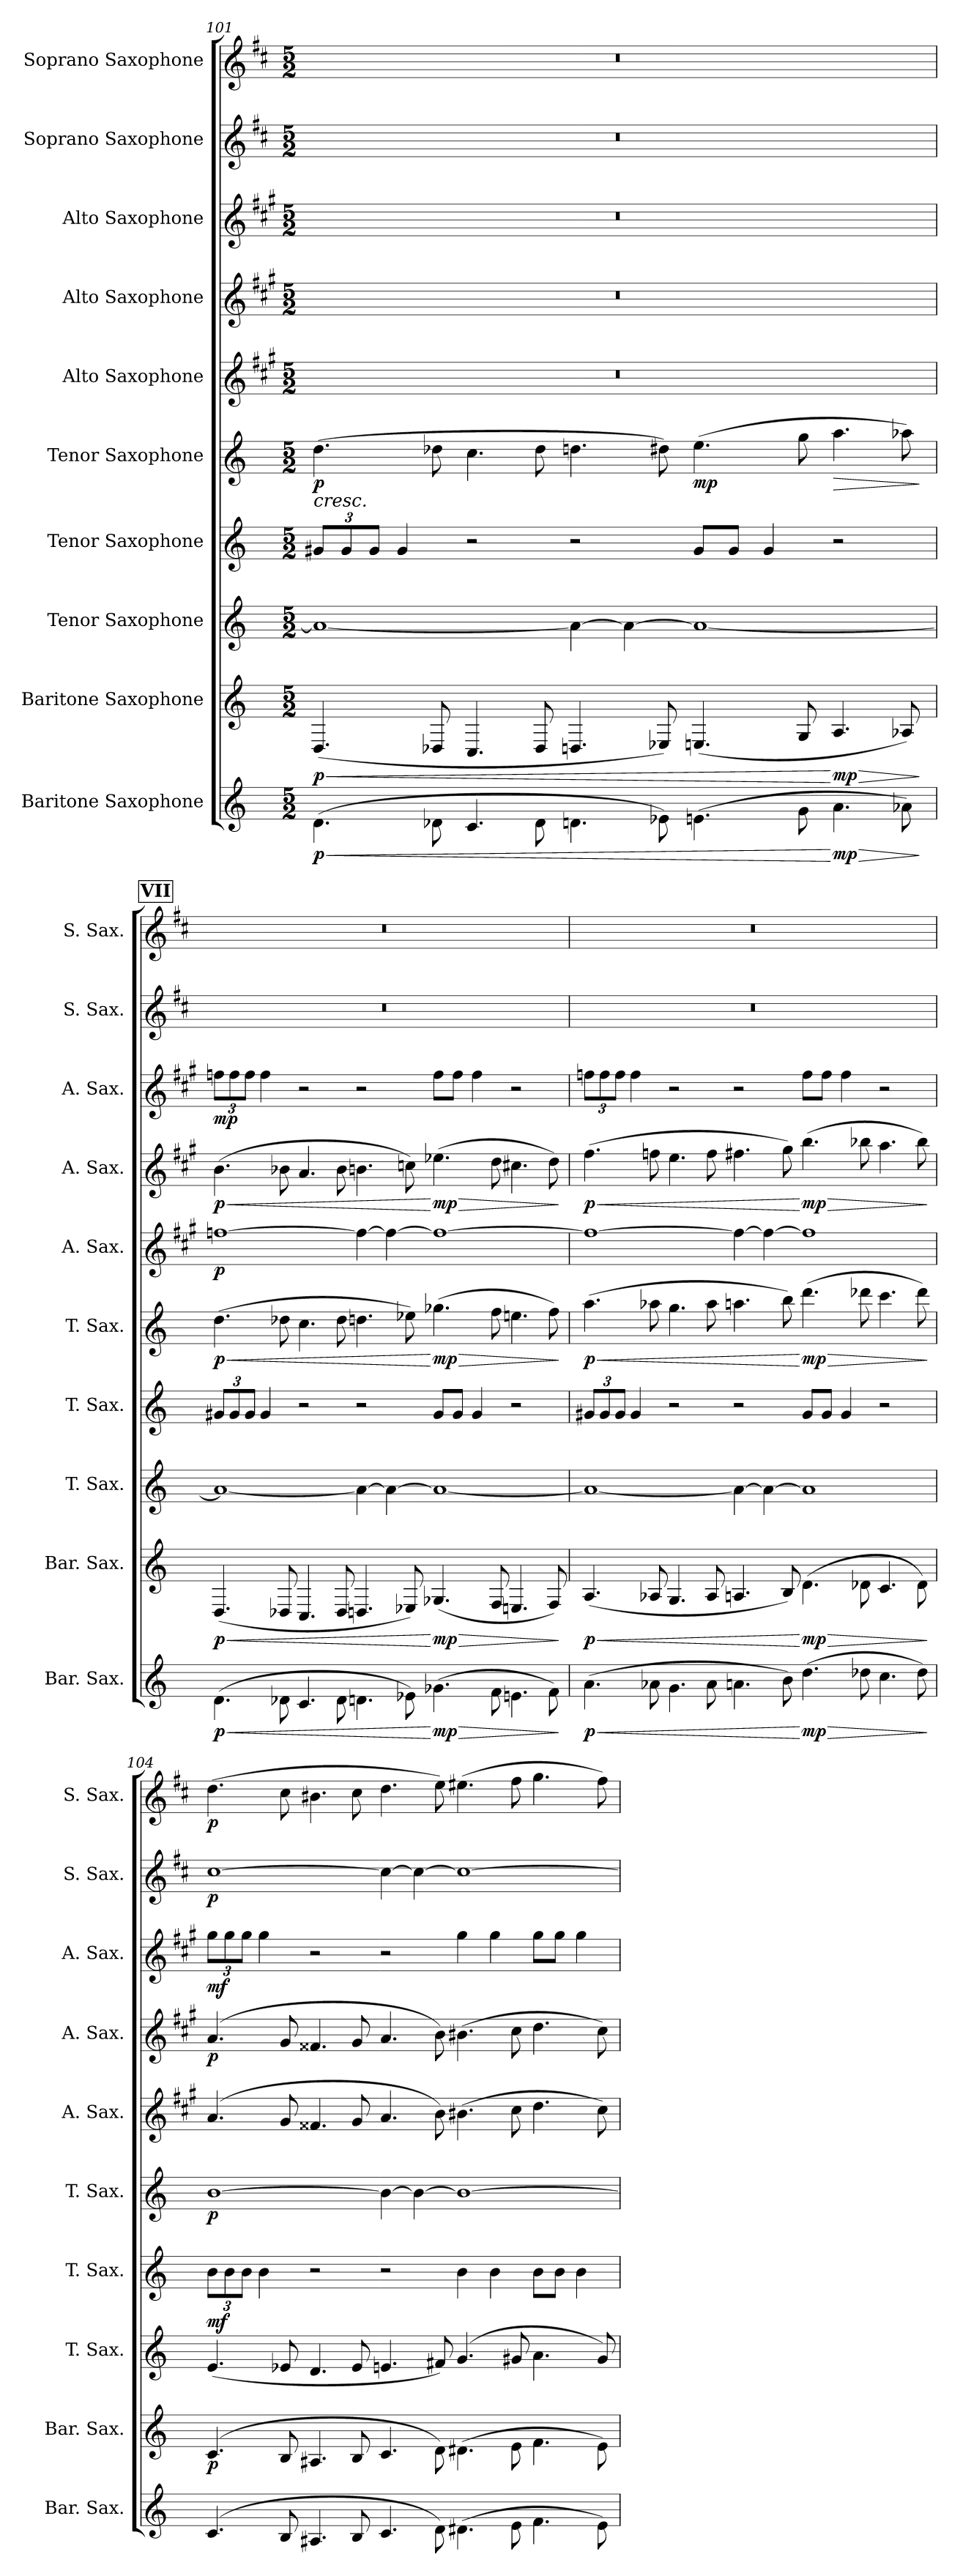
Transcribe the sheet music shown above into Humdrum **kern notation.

**kern	**dynam	**kern	**dynam	**kern	**kern	**dynam	**kern	**dynam	**kern	**dynam	**kern	**dynam	**kern	**dynam	**kern	**dynam	**kern	**dynam
*part10	*part10	*part9	*part9	*part8	*part7	*part7	*part6	*part6	*part5	*part5	*part4	*part4	*part3	*part3	*part2	*part2	*part1	*part1
*staff10	*staff10	*staff9	*staff9	*staff8	*staff7	*staff7	*staff6	*staff6	*staff5	*staff5	*staff4	*staff4	*staff3	*staff3	*staff2	*staff2	*staff1	*staff1
*I"Baritone Saxophone	*	*I"Baritone Saxophone	*	*I"Tenor Saxophone	*I"Tenor Saxophone	*	*I"Tenor Saxophone	*	*I"Alto Saxophone	*	*I"Alto Saxophone	*	*I"Alto Saxophone	*	*I"Soprano Saxophone	*	*I"Soprano Saxophone	*
*I'Bar. Sax.	*	*I'Bar. Sax.	*	*I'T. Sax.	*I'T. Sax.	*	*I'T. Sax.	*	*I'A. Sax.	*	*I'A. Sax.	*	*I'A. Sax.	*	*I'S. Sax.	*	*I'S. Sax.	*
!!LO:PB:g=z
*clefG2	*	*clefG2	*	*clefG2	*clefG2	*	*clefG2	*	*clefG2	*	*clefG2	*	*clefG2	*	*clefG2	*	*clefG2	*
*ITrd12c21	*	*ITrd12c21	*	*ITrd8c14	*ITrd8c14	*	*ITrd8c14	*	*ITrd5c9	*	*ITrd5c9	*	*ITrd5c9	*	*ITrd1c2	*	*ITrd1c2	*
*k[]	*	*k[]	*	*k[]	*k[]	*	*k[]	*	*k[]	*	*k[]	*	*k[]	*	*k[]	*	*k[]	*
*M5/2	*	*M5/2	*	*M5/2	*M5/2	*	*M5/2	*	*M5/2	*	*M5/2	*	*M5/2	*	*M5/2	*	*M5/2	*
=101	=101	=101	=101	=101	=101	=101	=101	=101	=101	=101	=101	=101	=101	=101	=101	=101	=101	=101
!	!LO:HP:b	!	!LO:HP:b	!	!	!	!	!	!	!	!	!	!	!	!	!	!	!
*	*	*	*	*	*Xbrackettup	*	*	*	*	*	*	*	*	*	*	*	*	*
!	!LO:DY:n=1:b	!	!LO:DY:n=1:b	!	!	!	!	!LO:HP:b	!	!	!	!	!	!	!	!	!	!
!	!	!	!	!	!	!	!	!LO:DY:n=1:b	!	!	!	!	!	!	!	!	!	!
(4.D\	< p	(4.DD/	< p	1A-_	12G#X/L	.	(4.d\	< p	2%5r	.	2%5r	.	2%5r	.	2%5r	.	2%5r	.
.	.	.	.	.	12G#/	.	.	.	.	.	.	.	.	.	.	.	.	.
.	.	.	.	.	12G#/J	.	.	.	.	.	.	.	.	.	.	.	.	.
.	.	.	.	.	4G#/	.	.	.	.	.	.	.	.	.	.	.	.	.
8D-X\	.	8DD-X/	.	.	.	.	8d-X\	.	.	.	.	.	.	.	.	.	.	.
4.C/	.	4.CC/	.	.	2r	.	4.c\	.	.	.	.	.	.	.	.	.	.	.
8D-\	.	8DD-/	.	.	.	.	8d-\	.	.	.	.	.	.	.	.	.	.	.
4.Dn\	.	4.DDn/	.	4A-\_	2r	.	4.dn\	.	.	.	.	.	.	.	.	.	.	.
.	.	.	.	4A-\_	.	.	.	.	.	.	.	.	.	.	.	.	.	.
8E-X\)	.	8EE-X/)	.	.	.	.	8d#X\)	.	.	.	.	.	.	.	.	.	.	.
!	!	!	!	!	!	!	!	!LO:DY:n=2:b	!	!	!	!	!	!	!	!	!	!
(4.En\	.	(4.EEn/	.	1A-_	8G#/L	.	(4.e\	mp	.	.	.	.	.	.	.	.	.	.
.	.	.	.	.	8G#/J	.	.	.	.	.	.	.	.	.	.	.	.	.
.	.	.	.	.	4G#/	.	.	.	.	.	.	.	.	.	.	.	.	.
8G\	.	8GG/	.	.	.	.	8g\	.	.	.	.	.	.	.	.	.	.	.
!	!LO:HP:n=1:b	!	!LO:HP:n=1:b	!	!	!	!	!LO:HP:n=1:b	!	!	!	!	!	!	!	!	!	!
!	!LO:DY:n=2:b	!	!LO:DY:n=2:b	!	!	!	!	!	!	!	!	!	!	!	!	!	!	!
4.A\	[ > mp	4.AA/	[ > mp	.	2r	.	4.a\	[ >	.	.	.	.	.	.	.	.	.	.
8A-X\)	.	8AA-X/)	.	.	.	.	8a-X\)	.	.	.	.	.	.	.	.	.	.	.
.	]	.	]	.	.	.	.	]	.	.	.	.	.	.	.	.	.	.
!!LO:REH:place=s1:a:B:fs=14:t=VII
=102	=102	=102	=102	=102	=102	=102	=102	=102	=102	=102	=102	=102	=102	=102	=102	=102	=102	=102
!	!LO:HP:b	!	!LO:HP:b	!	!	!	!	!LO:HP:b	!	!	!	!LO:HP:b	!	!	!	!	!	!
*	*	*	*	*	*	*	*	*	*	*	*	*	*Xbrackettup	*	*	*	*	*
!	!LO:DY:n=1:b	!	!LO:DY:n=1:b	!	!	!	!	!LO:DY:n=1:b	!	!LO:DY:b	!	!LO:DY:n=1:b	!	!LO:DY:b	!	!	!	!
(4.D\	< p	(4.DD/	< p	1A-_	12G#X/L	.	(4.d\	< p	[1a-X	p	(4.d\	< p	12a-X\L	mp	2%5r	.	2%5r	.
.	.	.	.	.	12G#/	.	.	.	.	.	.	.	12a-\	.	.	.	.	.
.	.	.	.	.	12G#/J	.	.	.	.	.	.	.	12a-\J	.	.	.	.	.
.	.	.	.	.	4G#/	.	.	.	.	.	.	.	4a-\	.	.	.	.	.
8D-X\	.	8DD-X/	.	.	.	.	8d-X\	.	.	.	8d-X\	.	.	.	.	.	.	.
4.C/	.	4.CC/	.	.	2r	.	4.c\	.	.	.	4.c/	.	2r	.	.	.	.	.
8D-\	.	8DD-/	.	.	.	.	8d-\	.	.	.	8d-\	.	.	.	.	.	.	.
4.Dn\	.	4.DDn/	.	4A-\_	2r	.	4.dn\	.	4a-\_	.	4.dn\	.	2r	.	.	.	.	.
.	.	.	.	4A-\_	.	.	.	.	4a-\_	.	.	.	.	.	.	.	.	.
8E-X\)	.	8EE-X/)	.	.	.	.	8e-X\)	.	.	.	8e-X\)	.	.	.	.	.	.	.
!	!LO:HP:n=1:b	!	!LO:HP:n=1:b	!	!	!	!	!LO:HP:n=1:b	!	!	!	!LO:HP:n=1:b	!	!	!	!	!	!
!	!LO:DY:n=2:b	!	!LO:DY:n=2:b	!	!	!	!	!LO:DY:n=2:b	!	!	!	!LO:DY:n=2:b	!	!	!	!	!	!
(4.G-X\	[ > mp	(4.GG-X/	[ > mp	1A-_	8G#/L	.	(4.g-X\	[ > mp	1a-_	.	(4.g-X\	[ > mp	8a-\L	.	.	.	.	.
.	.	.	.	.	8G#/J	.	.	.	.	.	.	.	8a-\J	.	.	.	.	.
.	.	.	.	.	4G#/	.	.	.	.	.	.	.	4a-\	.	.	.	.	.
8F\	.	8FF/	.	.	.	.	8f\	.	.	.	8f\	.	.	.	.	.	.	.
4.En\	.	4.EEn/	.	.	2r	.	4.en\	.	.	.	4.en\	.	2r	.	.	.	.	.
8F\)	.	8FF/)	.	.	.	.	8f\)	.	.	.	8f\)	.	.	.	.	.	.	.
.	]	.	]	.	.	.	.	]	.	.	.	]	.	.	.	.	.	.
!!LO:PB:g=z
=103	=103	=103	=103	=103	=103	=103	=103	=103	=103	=103	=103	=103	=103	=103	=103	=103	=103	=103
!	!LO:HP:b	!	!LO:HP:b	!	!	!	!	!LO:HP:b	!	!	!	!LO:HP:b	!	!	!	!	!	!
!	!LO:DY:n=1:b	!	!LO:DY:n=1:b	!	!	!	!	!LO:DY:n=1:b	!	!	!	!LO:DY:n=1:b	!	!	!	!	!	!
(4.A\	< p	(4.AA/	< p	1A-_	12G#X/L	.	(4.a\	< p	1a-_	.	(4.a\	< p	12a-X\L	.	2%5r	.	2%5r	.
.	.	.	.	.	12G#/	.	.	.	.	.	.	.	12a-\	.	.	.	.	.
.	.	.	.	.	12G#/J	.	.	.	.	.	.	.	12a-\J	.	.	.	.	.
.	.	.	.	.	4G#/	.	.	.	.	.	.	.	4a-\	.	.	.	.	.
8A-X\	.	8AA-X/	.	.	.	.	8a-X\	.	.	.	8a-X\	.	.	.	.	.	.	.
4.G\	.	4.GG/	.	.	2r	.	4.g\	.	.	.	4.g\	.	2r	.	.	.	.	.
8A-\	.	8AA-/	.	.	.	.	8a-\	.	.	.	8a-\	.	.	.	.	.	.	.
4.An\	.	4.AAn/	.	4A-\_	2r	.	4.an\	.	4a-\_	.	4.an\	.	2r	.	.	.	.	.
.	.	.	.	4A-\_	.	.	.	.	4a-\_	.	.	.	.	.	.	.	.	.
8B\)	.	8BB/)	.	.	.	.	8b\)	.	.	.	8b\)	.	.	.	.	.	.	.
!	!LO:HP:n=1:b	!	!LO:HP:n=1:b	!	!	!	!	!LO:HP:n=1:b	!	!	!	!LO:HP:n=1:b	!	!	!	!	!	!
!	!LO:DY:n=2:b	!	!LO:DY:n=2:b	!	!	!	!	!LO:DY:n=2:b	!	!	!	!LO:DY:n=2:b	!	!	!	!	!	!
(4.d\	[ > mp	(4.D\	[ > mp	1A-]	8G#/L	.	(4.dd\	[ > mp	1a-]	.	(4.dd\	[ > mp	8a-\L	.	.	.	.	.
.	.	.	.	.	8G#/J	.	.	.	.	.	.	.	8a-\J	.	.	.	.	.
.	.	.	.	.	4G#/	.	.	.	.	.	.	.	4a-\	.	.	.	.	.
8d-X\	.	8D-X\	.	.	.	.	8dd-X\	.	.	.	8dd-X\	.	.	.	.	.	.	.
4.c\	.	4.C/	.	.	2r	.	4.cc\	.	.	.	4.cc\	.	2r	.	.	.	.	.
8d-\)	.	8D-\)	.	.	.	.	8dd-\)	.	.	.	8dd-\)	.	.	.	.	.	.	.
.	]	.	]	.	.	.	.	]	.	.	.	]	.	.	.	.	.	.
=104	=104	=104	=104	=104	=104	=104	=104	=104	=104	=104	=104	=104	=104	=104	=104	=104	=104	=104
!	!	!	!LO:DY:b	!	!	!LO:DY:b	!	!LO:DY:b	!	!	!	!LO:DY:b	!	!LO:DY:b	!	!LO:DY:b	!	!LO:DY:b
(4.C/	.	(4.C/	p	(4.E/	12B\L	mf	[1B	p	(4.c/	.	(4.c/	p	12b\L	mf	[1b	p	(4.cc\	p
.	.	.	.	.	12B\	.	.	.	.	.	.	.	12b\	.	.	.	.	.
.	.	.	.	.	12B\J	.	.	.	.	.	.	.	12b\J	.	.	.	.	.
.	.	.	.	.	4B\	.	.	.	.	.	.	.	4b\	.	.	.	.	.
8BB/	.	8BB/	.	8E-X/	.	.	.	.	8B/	.	8B/	.	.	.	.	.	8b\	.
4.AA#X/	.	4.AA#X/	.	4.D/	2r	.	.	.	4.A#X/	.	4.A#X/	.	2r	.	.	.	4.a#X\	.
8BB/	.	8BB/	.	8E-/	.	.	.	.	8B/	.	8B/	.	.	.	.	.	8b\	.
4.C/	.	4.C/	.	4.En/	2r	.	4B\_	.	4.c/	.	4.c/	.	2r	.	4b\_	.	4.cc\	.
.	.	.	.	.	.	.	4B\_	.	.	.	.	.	.	.	4b\_	.	.	.
8D\)	.	8D\)	.	8F#X/)	.	.	.	.	8d\)	.	8d\)	.	.	.	.	.	8dd\)	.
(4.D#X\	.	(4.D#X\	.	(4.G/	4B\	.	1B_	.	(4.d#X\	.	(4.d#X\	.	4b\	.	1b_	.	(4.dd#X\	.
.	.	.	.	.	4B\	.	.	.	.	.	.	.	4b\	.	.	.	.	.
8E\	.	8E\	.	8G#X/	.	.	.	.	8e\	.	8e\	.	.	.	.	.	8ee\	.
4.F\	.	4.F\	.	4.A\	8B\L	.	.	.	4.f\	.	4.f\	.	8b\L	.	.	.	4.ff\	.
.	.	.	.	.	8B\J	.	.	.	.	.	.	.	8b\J	.	.	.	.	.
.	.	.	.	.	4B\	.	.	.	.	.	.	.	4b\	.	.	.	.	.
8E\)	.	8E\)	.	8G#/)	.	.	.	.	8e\)	.	8e\)	.	.	.	.	.	8ee\)	.
=	=	=	=	=	=	=	=	=	=	=	=	=	=	=	=	=	=	=
*-	*-	*-	*-	*-	*-	*-	*-	*-	*-	*-	*-	*-	*-	*-	*-	*-	*-	*-
